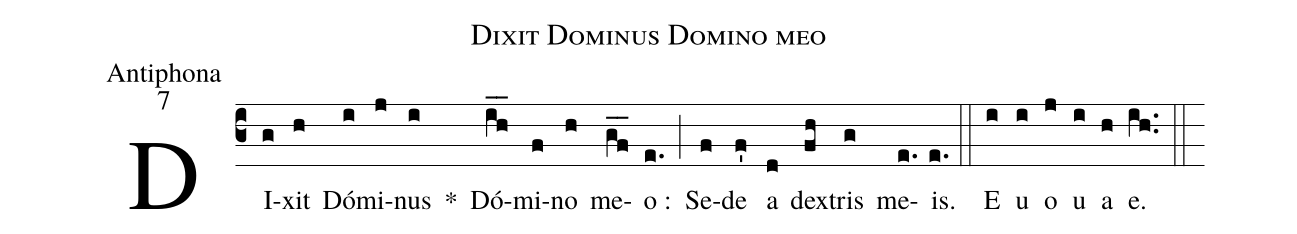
name:Dixit Dominus Domino meo;
office-part:Antiphona;
mode:7;
%%
(c3) DI(g)xit(h) Dó(i)mi(j)nus(i) *() Dó(ih__)mi(f)no(h) me(gf__)o :(e.) (;) Se(f)de(f') a(d) dex(fh)tris(g) me(e.)is.(e.) (::) <eu>E(i) u(i) o(j) u(i) a(h) e.</eu>(ih..) (::)
